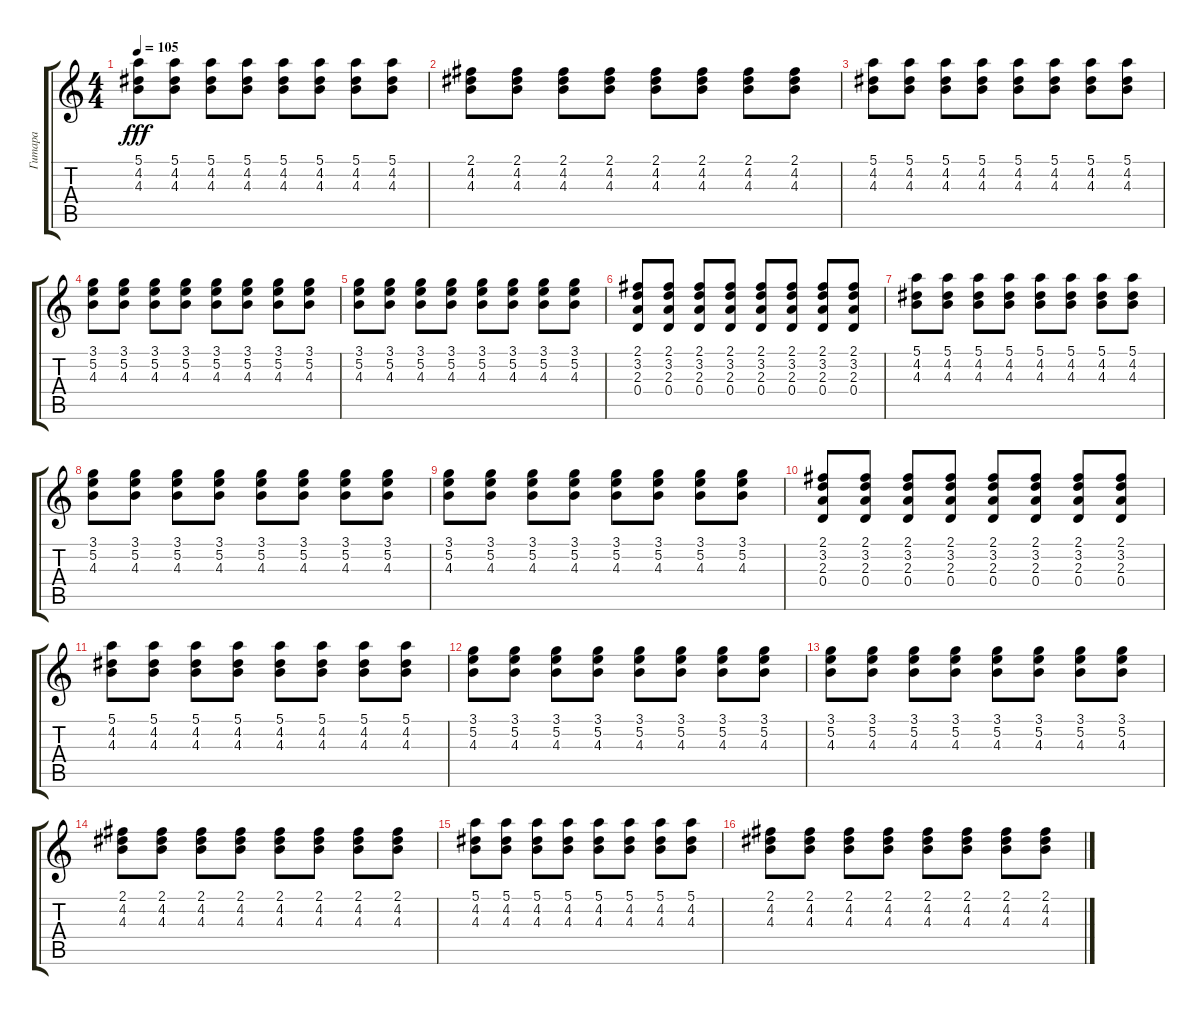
\track ("Гитара" "Гитара") {instrument acousticguitarsteel}
\staff {score tabs}
\tuning (E4 B3 G3 D3 A2 E2) {hide}
\ts (4 4)
\tempo 105
\clef g2
\ks c
(5.1 4.2 4.3).8{dy fff} (5.1 4.2 4.3).8 (5.1 4.2 4.3).8 (5.1 4.2 4.3).8 (5.1 4.2 4.3).8 (5.1 4.2 4.3).8 (5.1 4.2 4.3).8 (5.1 4.2 4.3).8 |
(2.1 4.2 4.3).8 (2.1 4.2 4.3).8 (2.1 4.2 4.3).8 (2.1 4.2 4.3).8 (2.1 4.2 4.3).8 (2.1 4.2 4.3).8 (2.1 4.2 4.3).8 (2.1 4.2 4.3).8 |
(5.1 4.2 4.3).8 (5.1 4.2 4.3).8 (5.1 4.2 4.3).8 (5.1 4.2 4.3).8 (5.1 4.2 4.3).8 (5.1 4.2 4.3).8 (5.1 4.2 4.3).8 (5.1 4.2 4.3).8 |
(3.1 5.2 4.3).8 (3.1 5.2 4.3).8 (3.1 5.2 4.3).8 (3.1 5.2 4.3).8 (3.1 5.2 4.3).8 (3.1 5.2 4.3).8 (3.1 5.2 4.3).8 (3.1 5.2 4.3).8 |
(3.1 5.2 4.3).8 (3.1 5.2 4.3).8 (3.1 5.2 4.3).8 (3.1 5.2 4.3).8 (3.1 5.2 4.3).8 (3.1 5.2 4.3).8 (3.1 5.2 4.3).8 (3.1 5.2 4.3).8 |
(2.1 3.2 2.3 0.4).8 (2.1 3.2 2.3 0.4).8 (2.1 3.2 2.3 0.4).8 (2.1 3.2 2.3 0.4).8 (2.1 3.2 2.3 0.4).8 (2.1 3.2 2.3 0.4).8 (2.1 3.2 2.3 0.4).8 (2.1 3.2 2.3 0.4).8 |
(5.1 4.2 4.3).8 (5.1 4.2 4.3).8 (5.1 4.2 4.3).8 (5.1 4.2 4.3).8 (5.1 4.2 4.3).8 (5.1 4.2 4.3).8 (5.1 4.2 4.3).8 (5.1 4.2 4.3).8 |
(3.1 5.2 4.3).8 (3.1 5.2 4.3).8 (3.1 5.2 4.3).8 (3.1 5.2 4.3).8 (3.1 5.2 4.3).8 (3.1 5.2 4.3).8 (3.1 5.2 4.3).8 (3.1 5.2 4.3).8 |
(3.1 5.2 4.3).8 (3.1 5.2 4.3).8 (3.1 5.2 4.3).8 (3.1 5.2 4.3).8 (3.1 5.2 4.3).8 (3.1 5.2 4.3).8 (3.1 5.2 4.3).8 (3.1 5.2 4.3).8 |
(2.1 3.2 2.3 0.4).8 (2.1 3.2 2.3 0.4).8 (2.1 3.2 2.3 0.4).8 (2.1 3.2 2.3 0.4).8 (2.1 3.2 2.3 0.4).8 (2.1 3.2 2.3 0.4).8 (2.1 3.2 2.3 0.4).8 (2.1 3.2 2.3 0.4).8 |
(5.1 4.2 4.3).8 (5.1 4.2 4.3).8 (5.1 4.2 4.3).8 (5.1 4.2 4.3).8 (5.1 4.2 4.3).8 (5.1 4.2 4.3).8 (5.1 4.2 4.3).8 (5.1 4.2 4.3).8 |
(3.1 5.2 4.3).8 (3.1 5.2 4.3).8 (3.1 5.2 4.3).8 (3.1 5.2 4.3).8 (3.1 5.2 4.3).8 (3.1 5.2 4.3).8 (3.1 5.2 4.3).8 (3.1 5.2 4.3).8 |
(3.1 5.2 4.3).8 (3.1 5.2 4.3).8 (3.1 5.2 4.3).8 (3.1 5.2 4.3).8 (3.1 5.2 4.3).8 (3.1 5.2 4.3).8 (3.1 5.2 4.3).8 (3.1 5.2 4.3).8 |
(2.1 4.2 4.3).8 (2.1 4.2 4.3).8 (2.1 4.2 4.3).8 (2.1 4.2 4.3).8 (2.1 4.2 4.3).8 (2.1 4.2 4.3).8 (2.1 4.2 4.3).8 (2.1 4.2 4.3).8 |
(5.1 4.2 4.3).8 (5.1 4.2 4.3).8 (5.1 4.2 4.3).8 (5.1 4.2 4.3).8 (5.1 4.2 4.3).8 (5.1 4.2 4.3).8 (5.1 4.2 4.3).8 (5.1 4.2 4.3).8 |
(2.1 4.2 4.3).8 (2.1 4.2 4.3).8 (2.1 4.2 4.3).8 (2.1 4.2 4.3).8 (2.1 4.2 4.3).8 (2.1 4.2 4.3).8 (2.1 4.2 4.3).8 (2.1 4.2 4.3).8
